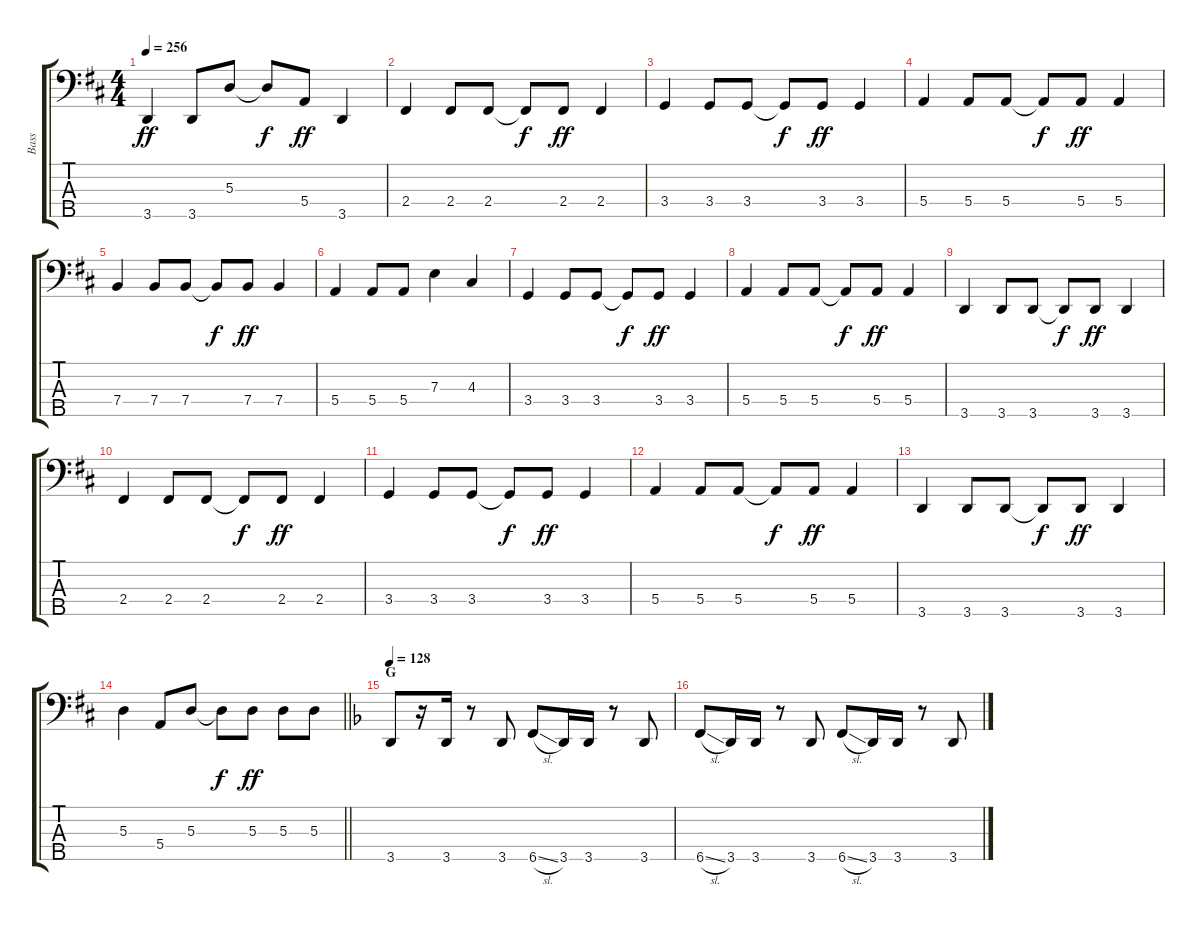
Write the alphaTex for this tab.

\track ("Bass" "Bass") {instrument electricbasspick}
\staff {score tabs}
\tuning (G2 D2 A1 E1 B0) {hide}
\ts (4 4)
\tempo 256
\clef f4
\ks d
3.5.4{dy ff} 3.5.8 5.3.8 5.3{t}.8{dy f} 5.4.8{dy ff} 3.5.4 |
2.4.4 2.4.8 2.4.8 2.4{t}.8{dy f} 2.4.8{dy ff} 2.4.4 |
3.4.4 3.4.8 3.4.8 3.4{t}.8{dy f} 3.4.8{dy ff} 3.4.4 |
5.4.4 5.4.8 5.4.8 5.4{t}.8{dy f} 5.4.8{dy ff} 5.4.4 |
7.4.4 7.4.8 7.4.8 7.4{t}.8{dy f} 7.4.8{dy ff} 7.4.4 |
5.4.4 5.4.8 5.4.8 7.3.4 4.3.4 |
3.4.4 3.4.8 3.4.8 3.4{t}.8{dy f} 3.4.8{dy ff} 3.4.4 |
5.4.4 5.4.8 5.4.8 5.4{t}.8{dy f} 5.4.8{dy ff} 5.4.4 |
3.5.4 3.5.8 3.5.8 3.5{t}.8{dy f} 3.5.8{dy ff} 3.5.4 |
2.4.4 2.4.8 2.4.8 2.4{t}.8{dy f} 2.4.8{dy ff} 2.4.4 |
3.4.4 3.4.8 3.4.8 3.4{t}.8{dy f} 3.4.8{dy ff} 3.4.4 |
5.4.4 5.4.8 5.4.8 5.4{t}.8{dy f} 5.4.8{dy ff} 5.4.4 |
3.5.4 3.5.8 3.5.8 3.5{t}.8{dy f} 3.5.8{dy ff} 3.5.4 |
\barLineRight lightlight
5.3.4 5.4.8 5.3.8 5.3{t}.8{dy f} 5.3.8{dy ff} 5.3.8 5.3.8 |
\section ("" "G")
\tempo 128
\ks f
3.5.8 r.16 3.5.16 r.8 3.5.8 6.5{sl}.8 3.5.16 3.5.16 r.8 3.5.8 |
6.5{sl}.8 3.5.16 3.5.16 r.8 3.5.8 6.5{sl}.8 3.5.16 3.5.16 r.8 3.5.8
